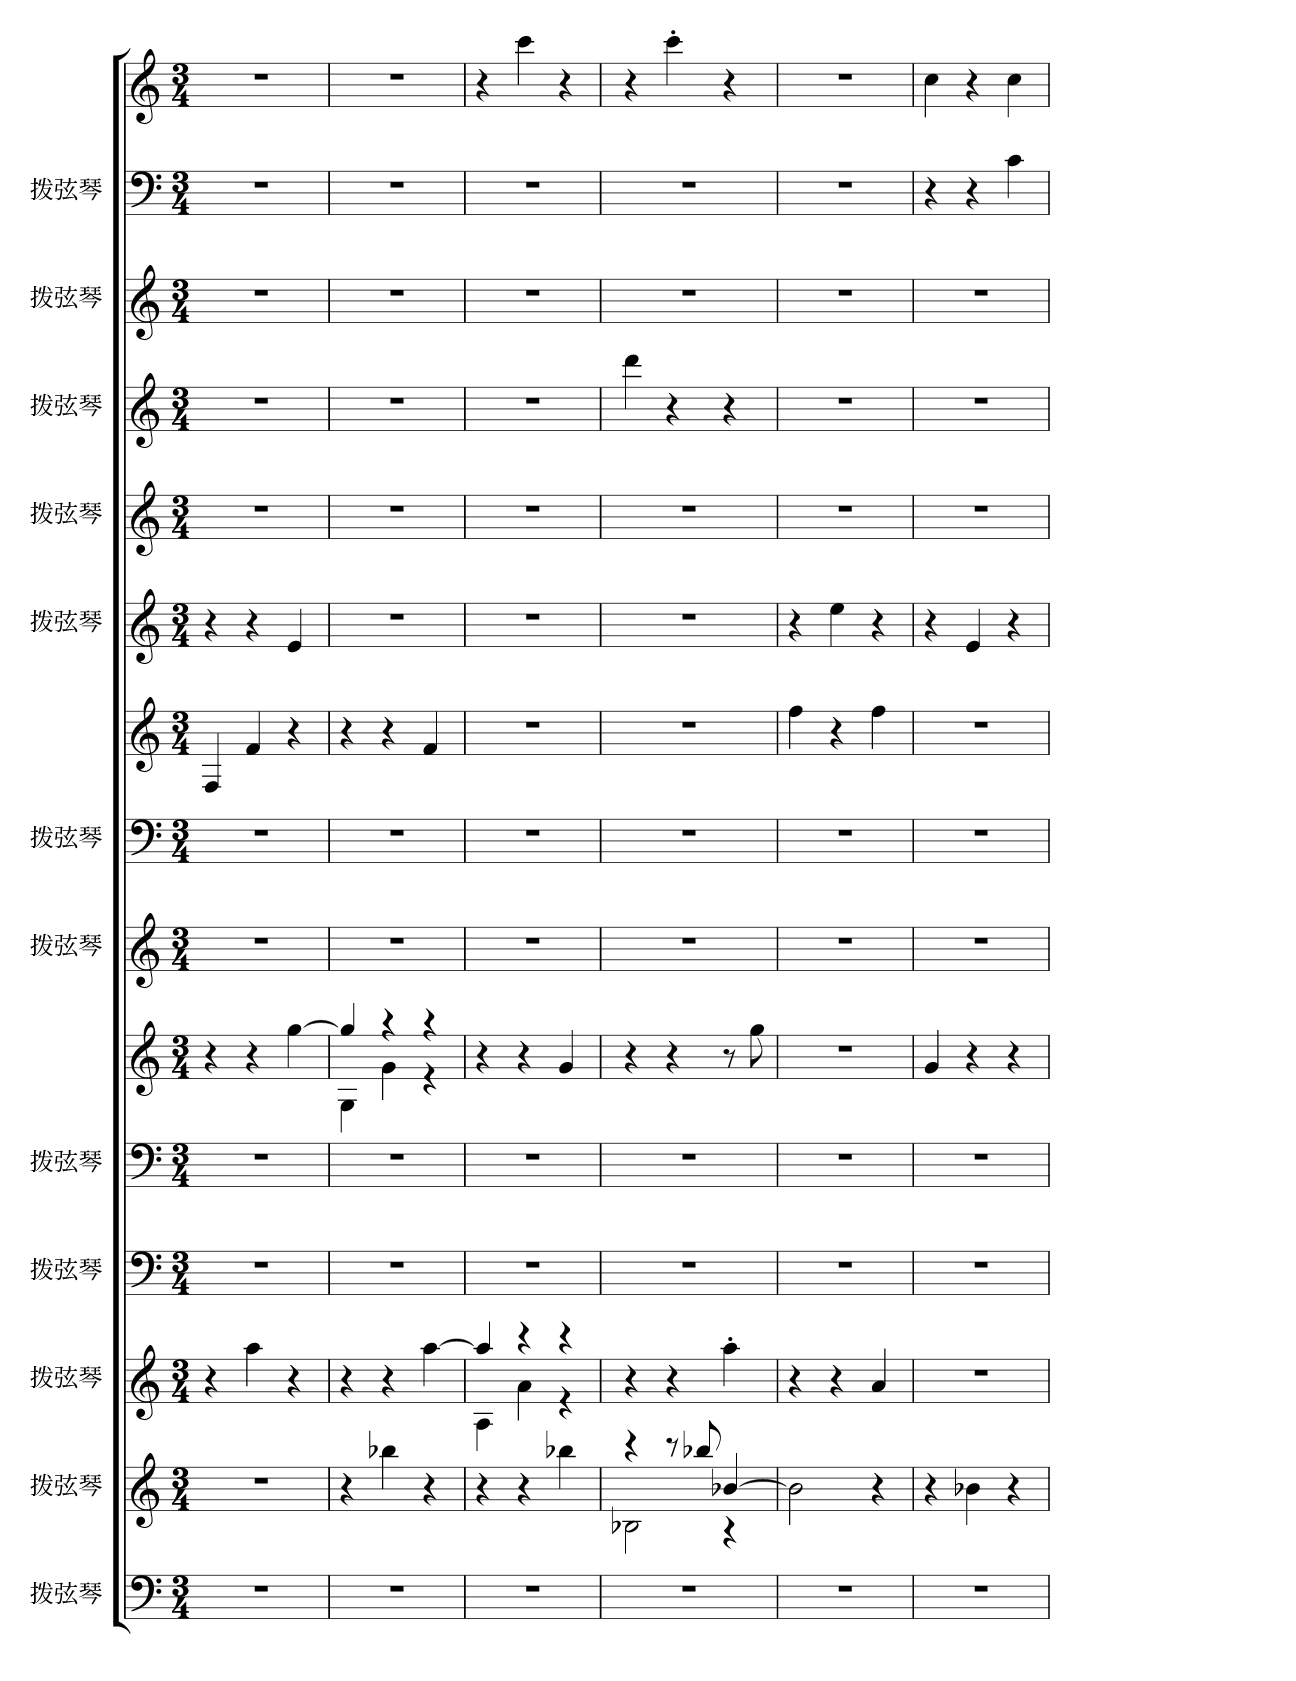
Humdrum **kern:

**kern	**kern	**kern	**kern	**kern	**kern	**kern	**kern	**kern	**kern	**kern	**kern	**kern	**kern	**kern
*part12	*part11	*part10	*part9	*part8	*part8	*part7	*part6	*part6	*part5	*part4	*part3	*part2	*part1	*part1
*staff15	*staff14	*staff13	*staff12	*staff11	*staff10	*staff9	*staff8	*staff7	*staff6	*staff5	*staff4	*staff3	*staff2	*staff1
*I"拨弦琴	*I"拨弦琴	*I"拨弦琴	*I"拨弦琴	*I"拨弦琴	*	*I"拨弦琴	*I"拨弦琴	*	*I"拨弦琴	*I"拨弦琴	*I"拨弦琴	*I"拨弦琴	*I"拨弦琴	*
*clefF4	*clefG2	*clefG2	*clefF4	*clefF4	*clefG2	*clefG2	*clefF4	*clefG2	*clefG2	*clefG2	*clefG2	*clefG2	*clefF4	*clefG2
*k[]	*k[]	*k[]	*k[]	*k[]	*k[]	*k[]	*k[]	*k[]	*k[]	*k[]	*k[]	*k[]	*k[]	*k[]
*M3/4	*M3/4	*M3/4	*M3/4	*M3/4	*M3/4	*M3/4	*M3/4	*M3/4	*M3/4	*M3/4	*M3/4	*M3/4	*M3/4	*M3/4
*MM183	*MM183	*MM183	*MM183	*MM183	*MM183	*MM183	*MM183	*MM183	*MM183	*MM183	*MM183	*MM183	*MM183	*MM183
=1	=1	=1	=1	=1	=1	=1	=1	=1	=1	=1	=1	=1	=1	=1
2.r	2.r	4r	2.r	2.r	4r	2.r	2.r	4F/	4r	2.r	2.r	2.r	2.r	2.r
.	.	4aa\	.	.	4r	.	.	4f/	4r	.	.	.	.	.
.	.	4r	.	.	[4gg\	.	.	4r	4e/	.	.	.	.	.
=2	=2	=2	=2	=2	=2	=2	=2	=2	=2	=2	=2	=2	=2	=2
*	*	*	*	*	*^	*	*	*	*	*	*	*	*	*
2.r	4r	4r	2.r	2.r	4gg/]	4G\	2.r	2.r	4r	2.r	2.r	2.r	2.r	2.r	2.r
.	4bb-X\	4r	.	.	4r	4g\	.	.	4r	.	.	.	.	.	.
.	4r	[4aa\	.	.	4r	4r	.	.	4f/	.	.	.	.	.	.
*	*	*	*	*	*v	*v	*	*	*	*	*	*	*	*	*
=3	=3	=3	=3	=3	=3	=3	=3	=3	=3	=3	=3	=3	=3	=3
*	*	*^	*	*	*	*	*	*	*	*	*	*	*	*
2.r	4r	4aa/]	4A\	2.r	2.r	4r	2.r	2.r	2.r	2.r	2.r	2.r	2.r	2.r	4r
.	4r	4r	4a\	.	.	4r	.	.	.	.	.	.	.	.	4ccc\
.	4bb-X\	4r	4r	.	.	4g/	.	.	.	.	.	.	.	.	4r
*	*	*v	*v	*	*	*	*	*	*	*	*	*	*	*	*
=4	=4	=4	=4	=4	=4	=4	=4	=4	=4	=4	=4	=4	=4	=4
*	*^	*	*	*	*	*	*	*	*	*	*	*	*	*
2.r	4r	2B-X\	4r	2.r	2.r	4r	2.r	2.r	2.r	2.r	2.r	4ddd\	2.r	2.r	4r
.	8r	.	4r	.	.	4r	.	.	.	.	.	4r	.	.	4ccc'\
.	8bb-X/	.	.	.	.	.	.	.	.	.	.	.	.	.	.
.	[4b-X/	4r	4aa'\	.	.	8r	.	.	.	.	.	4r	.	.	4r
.	.	.	.	.	.	8gg\	.	.	.	.	.	.	.	.	.
*	*v	*v	*	*	*	*	*	*	*	*	*	*	*	*	*
=5	=5	=5	=5	=5	=5	=5	=5	=5	=5	=5	=5	=5	=5	=5
2.r	2b-\]	4r	2.r	2.r	2.r	2.r	2.r	4ff\	4r	2.r	2.r	2.r	2.r	2.r
.	.	4r	.	.	.	.	.	4r	4ee\	.	.	.	.	.
.	4r	4a/	.	.	.	.	.	4ff\	4r	.	.	.	.	.
=6	=6	=6	=6	=6	=6	=6	=6	=6	=6	=6	=6	=6	=6	=6
2.r	4r	2.r	2.r	2.r	4g/	2.r	2.r	2.r	4r	2.r	2.r	2.r	4r	4cc\
.	4b-X\	.	.	.	4r	.	.	.	4e/	.	.	.	4r	4r
.	4r	.	.	.	4r	.	.	.	4r	.	.	.	4c\	4cc\
=	=	=	=	=	=	=	=	=	=	=	=	=	=	=
*-	*-	*-	*-	*-	*-	*-	*-	*-	*-	*-	*-	*-	*-	*-
